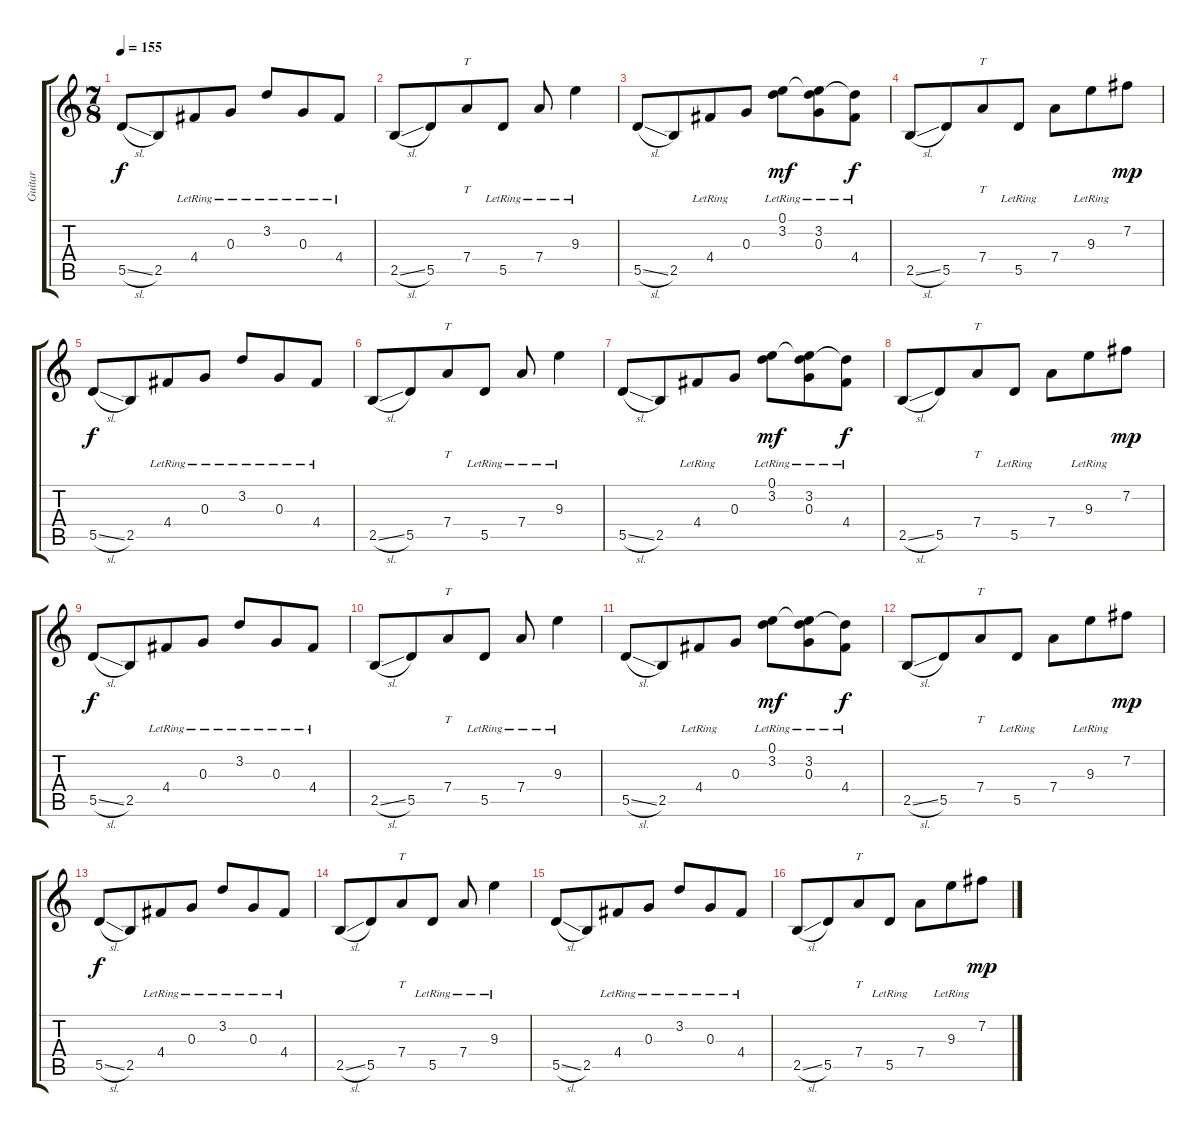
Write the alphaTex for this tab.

\track ("Guitar" "Guitar") {instrument acousticguitarsteel}
\staff {score tabs}
\tuning (E4 B3 G3 D3 A2 D2) {hide}
\ts (7 8)
\tempo 155
\clef g2
\ks c
5.5{sl}.8{dy f} 2.5.8 4.4{lr}.8 0.3{lr}.8 3.2{lr}.8 0.3{lr}.8 4.4{lr}.8 |
2.5{sl}.8 5.5.8 7.4.8{tt} 5.5{lr}.8 7.4{lr}.8 9.3{lr}.4 |
5.5{sl}.8 2.5.8 4.4{lr}.8 0.3.8 (0.1{lr} 3.2{lr}).8{dy mf} (0.1{t} 3.2{lr} 0.3).8 (3.2{t} 4.4{lr}).8{dy f} |
2.5{sl}.8 5.5.8 7.4.8{tt} 5.5{lr}.8 7.4.8 9.3{lr}.8 7.2.8{dy mp} |
5.5{sl}.8{dy f} 2.5.8 4.4{lr}.8 0.3{lr}.8 3.2{lr}.8 0.3{lr}.8 4.4{lr}.8 |
2.5{sl}.8 5.5.8 7.4.8{tt} 5.5{lr}.8 7.4{lr}.8 9.3{lr}.4 |
5.5{sl}.8 2.5.8 4.4{lr}.8 0.3.8 (0.1{lr} 3.2{lr}).8{dy mf} (0.1{t} 3.2{lr} 0.3).8 (3.2{t} 4.4{lr}).8{dy f} |
2.5{sl}.8 5.5.8 7.4.8{tt} 5.5{lr}.8 7.4.8 9.3{lr}.8 7.2.8{dy mp} |
5.5{sl}.8{dy f} 2.5.8 4.4{lr}.8 0.3{lr}.8 3.2{lr}.8 0.3{lr}.8 4.4{lr}.8 |
2.5{sl}.8 5.5.8 7.4.8{tt} 5.5{lr}.8 7.4{lr}.8 9.3{lr}.4 |
5.5{sl}.8 2.5.8 4.4{lr}.8 0.3.8 (0.1{lr} 3.2{lr}).8{dy mf} (0.1{t} 3.2{lr} 0.3).8 (3.2{t} 4.4{lr}).8{dy f} |
2.5{sl}.8 5.5.8 7.4.8{tt} 5.5{lr}.8 7.4.8 9.3{lr}.8 7.2.8{dy mp} |
5.5{sl}.8{dy f} 2.5.8 4.4{lr}.8 0.3{lr}.8 3.2{lr}.8 0.3{lr}.8 4.4{lr}.8 |
2.5{sl}.8 5.5.8 7.4.8{tt} 5.5{lr}.8 7.4{lr}.8 9.3{lr}.4 |
5.5{sl}.8 2.5.8 4.4{lr}.8 0.3{lr}.8 3.2{lr}.8 0.3{lr}.8 4.4{lr}.8 |
2.5{sl}.8 5.5.8 7.4.8{tt} 5.5{lr}.8 7.4.8 9.3{lr}.8 7.2.8{dy mp}
